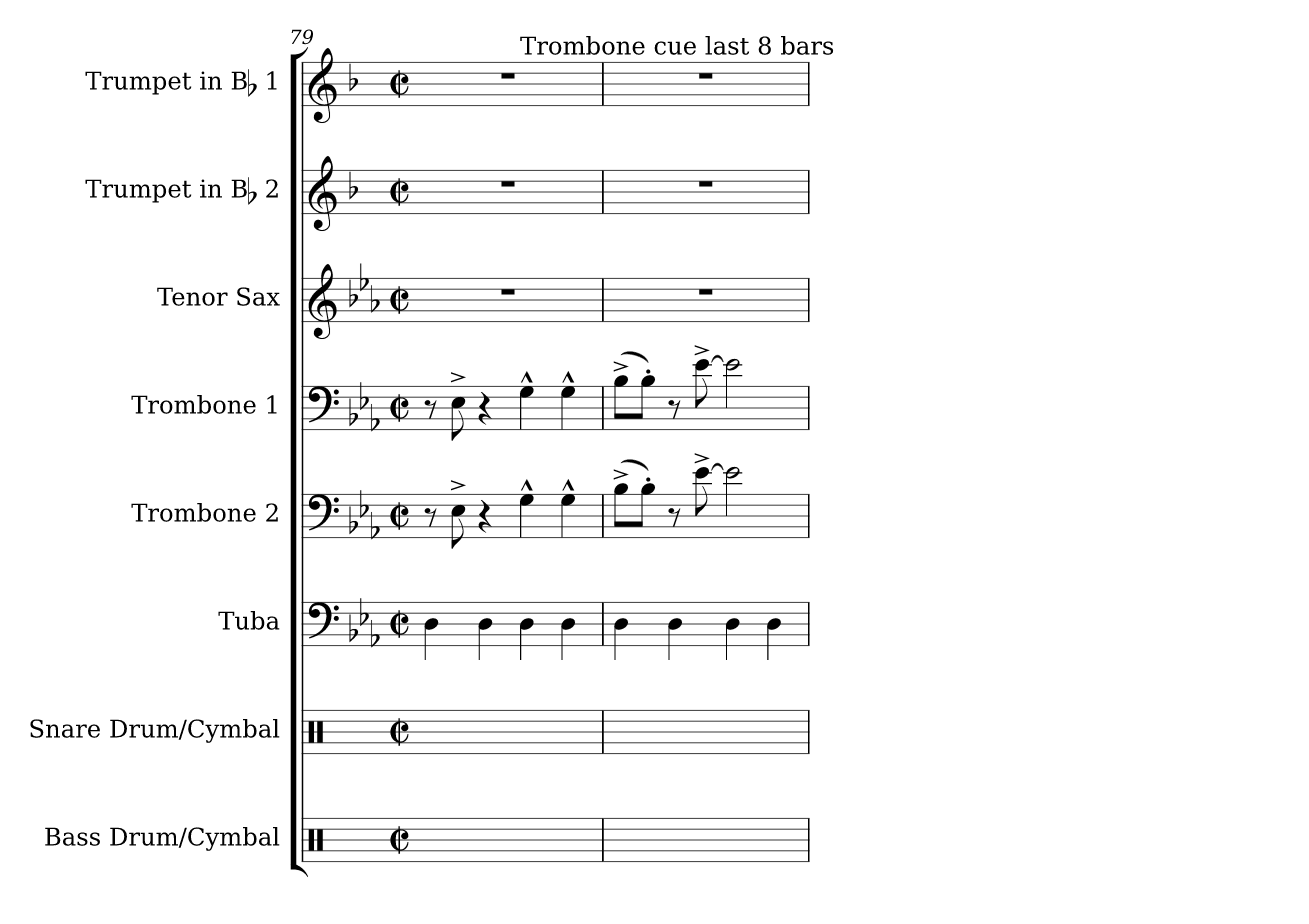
**kern	**kern	**kern	**kern	**kern	**kern	**kern	**kern
*part8	*part7	*part6	*part5	*part4	*part3	*part2	*part1
*staff8	*staff7	*staff6	*staff5	*staff4	*staff3	*staff2	*staff1
*I"Bass Drum/Cymbal	*I"Snare Drum/Cymbal	*I"Tuba	*I"Trombone 2	*I"Trombone 1	*I"Tenor Sax	*I"Trumpet in Bb 2	*I"Trumpet in Bb 1
*I'B.D./Cym	*I'S.D./Cym	*I'Tuba	*I'Tbn. 2	*I'Tbn. 1	*I'T. Sx.	*	*
*clefX	*clefX	*clefF4	*clefF4	*clefF4	*clefG2	*clefG2	*clefG2
*	*	*	*	*	*ITrd8c14	*ITrd1c2	*ITrd1c2
*k[]	*k[]	*k[b-e-a-]	*k[b-e-a-]	*k[b-e-a-]	*k[b-e-a-]	*k[b-e-a-]	*k[b-e-a-]
*C:	*C:	*E-:	*E-:	*E-:	*E-:	*E-:	*E-:
*M2/2	*M2/2	*M2/2	*M2/2	*M2/2	*M2/2	*M2/2	*M2/2
*met(c|)	*met(c|)	*met(c|)	*met(c|)	*met(c|)	*met(c|)	*met(c|)	*met(c|)
=79	=79	=79	=79	=79	=79	=79	=79
*	*	*	*	*	*	*	*^
4Ri\	4Ri\	4Di\	8r	8r	1r	1r	1r	2ryy
.	.	.	8E-^i\	8E-^i\	.	.	.	.
4Ri\	4Ri\	4Di\	4r	4r	.	.	.	.
!	!	!	!	!	!	!	!	!LO:TX:a:t=Trombone cue last 8 bars
4Ri\	4Ri\	4Di\	4G^^i\	4G^^i\	.	.	.	2ryy
4Ri\	4Ri\	4Di\	4G^^i\	4G^^i\	.	.	.	.
*	*	*	*	*	*	*	*v	*v
=80	=80	=80	=80	=80	=80	=80	=80
4Ri\	4Ri\	4Di\	(8B-^i\L	(8B-^i\L	1r	1r	1r
.	.	.	8B-'i\J)	8B-'i\J)	.	.	.
4Ri\	4Ri\	4Di\	8r	8r	.	.	.
.	.	.	[>8e-^i\	[>8e-^i\	.	.	.
4Ri\	4Ri\	4Di\	2e-i\]	2e-i\]	.	.	.
4Ri\	4Ri\	4Di\	.	.	.	.	.
=	=	=	=	=	=	=	=
*-	*-	*-	*-	*-	*-	*-	*-
